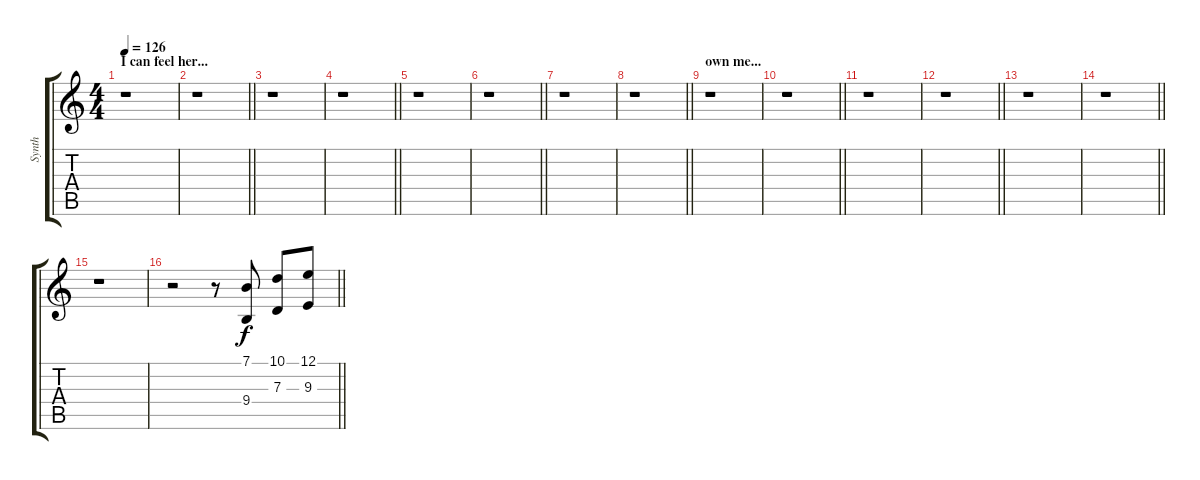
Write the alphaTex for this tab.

\track ("Synth" "Synth") {instrument lead2sawtooth}
\staff {score tabs}
\tuning (E4 B3 G3 D3 A2 E2) {hide}
\ts (4 4)
\section ("" "I can feel her...")
\tempo 126
\clef g2
\ks c
r.1{dy f} |
\barLineRight lightlight
r.1 |
r.1 |
\barLineRight lightlight
r.1 |
r.1 |
\barLineRight lightlight
r.1 |
r.1 |
\barLineRight lightlight
r.1 |
\section ("" "own me... ")
r.1 |
\barLineRight lightlight
r.1 |
r.1 |
\barLineRight lightlight
r.1 |
r.1 |
\barLineRight lightlight
r.1 |
r.1 |
\barLineRight lightlight
r.2 r.8 (7.1 9.4).8 (10.1 7.3).8 (12.1 9.3).8
